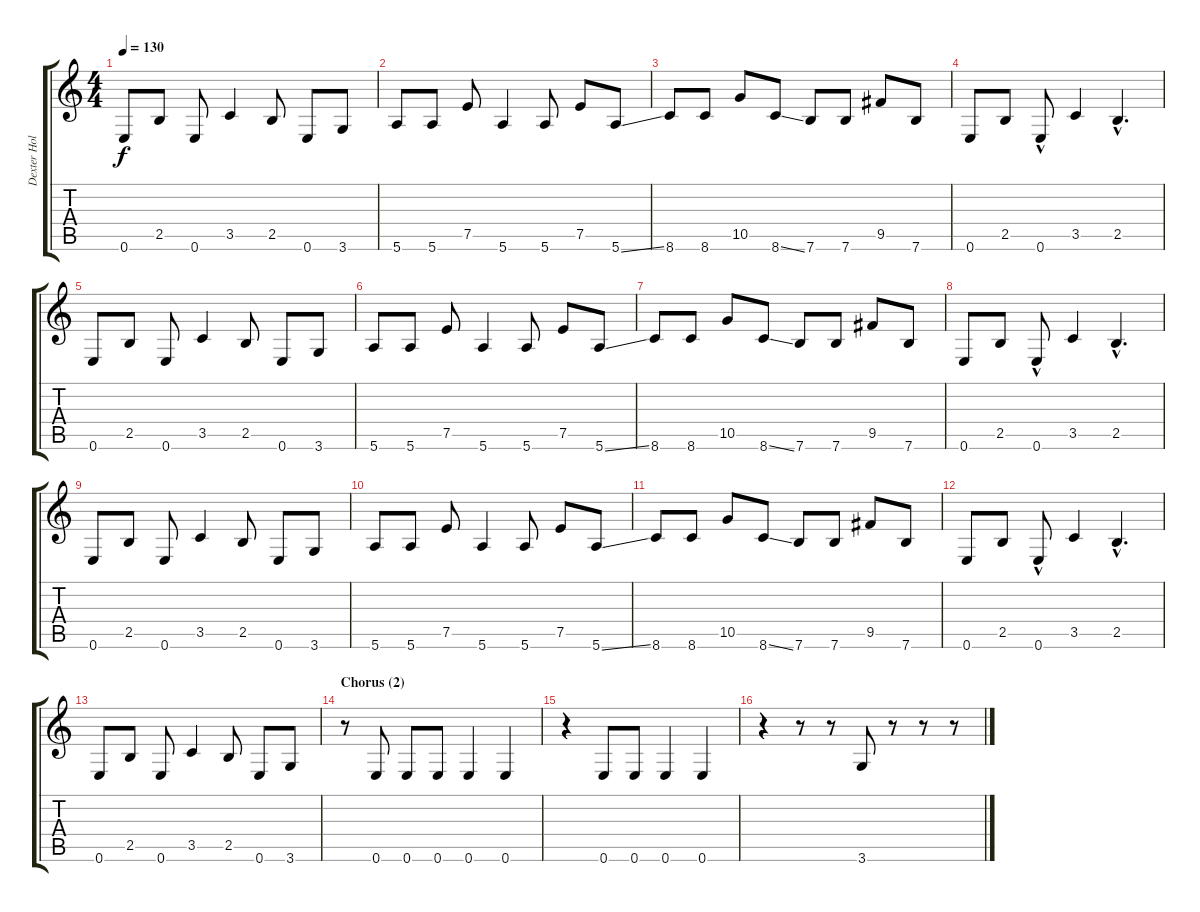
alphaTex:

\track ("Dexter Holland" "Dexter Hol") {instrument electricguitarclean}
\staff {score tabs}
\tuning (E4 B3 G3 D3 A2 E2) {hide}
\ts (4 4)
\tempo 130
\clef g2
\ks c
0.6.8{dy f} 2.5.8 0.6.8 3.5.4 2.5.8 0.6.8 3.6.8 |
5.6.8 5.6.8 7.5.8 5.6.4 5.6.8 7.5.8 5.6{ss}.8 |
8.6.8 8.6.8 10.5.8 8.6{ss}.8 7.6.8 7.6.8 9.5.8 7.6.8 |
0.6.8 2.5.8 0.6{hac}.8 3.5.4 2.5{hac}.4{d} |
0.6.8 2.5.8 0.6.8 3.5.4 2.5.8 0.6.8 3.6.8 |
5.6.8 5.6.8 7.5.8 5.6.4 5.6.8 7.5.8 5.6{ss}.8 |
8.6.8 8.6.8 10.5.8 8.6{ss}.8 7.6.8 7.6.8 9.5.8 7.6.8 |
0.6.8 2.5.8 0.6{hac}.8 3.5.4 2.5{hac}.4{d} |
0.6.8 2.5.8 0.6.8 3.5.4 2.5.8 0.6.8 3.6.8 |
5.6.8 5.6.8 7.5.8 5.6.4 5.6.8 7.5.8 5.6{ss}.8 |
8.6.8 8.6.8 10.5.8 8.6{ss}.8 7.6.8 7.6.8 9.5.8 7.6.8 |
0.6.8 2.5.8 0.6{hac}.8 3.5.4 2.5{hac}.4{d} |
0.6.8 2.5.8 0.6.8 3.5.4 2.5.8 0.6.8 3.6.8 |
\section ("" "Chorus (2)")
r.8 0.6.8 0.6.8 0.6.8 0.6.4 0.6.4 |
r.4 0.6.8 0.6.8 0.6.4 0.6.4 |
r.4 r.8 r.8 3.6.8 r.8 r.8 r.8
